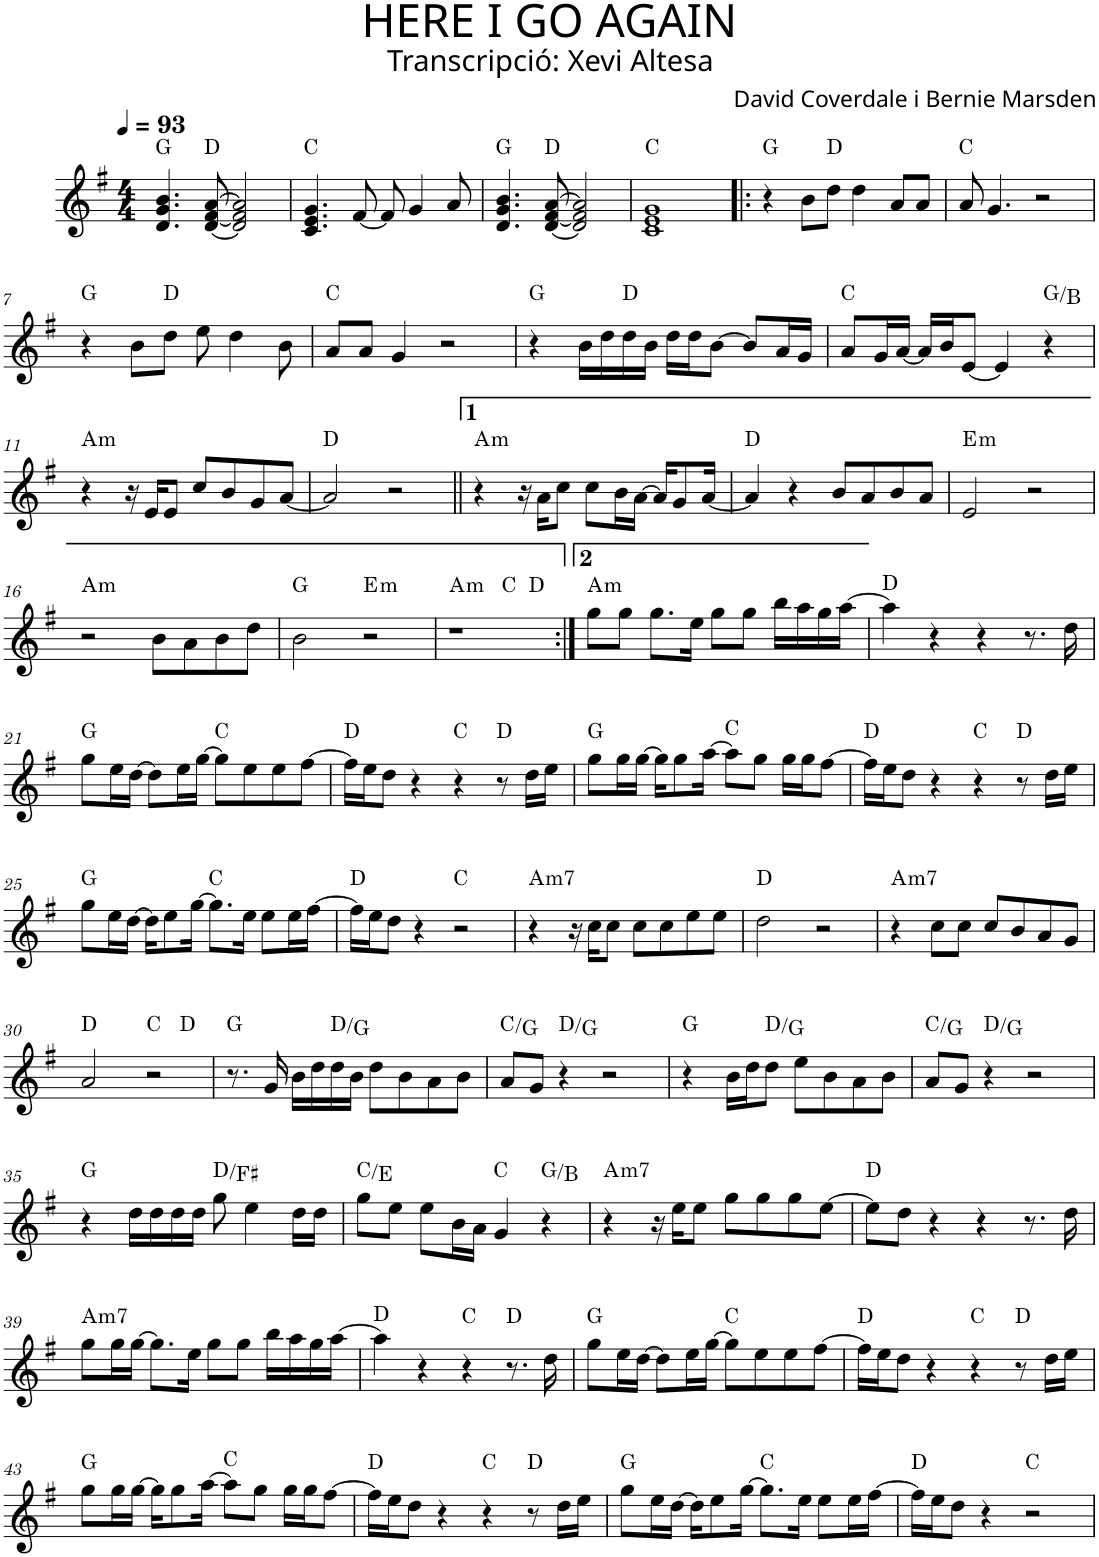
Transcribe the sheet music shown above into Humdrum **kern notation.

**kern	**harte
*part1	*part1
*staff1	*
*I"P1	*
*clefG2	*
*k[f#]	*
*G:	*
*M4/4	*
*MM93	*
=1	=1
4.d/ 4.g/ 4.b/	G:maj
[<8d/ [<8f#/ [>8a/	D:maj
2d/] 2f#/] 2a/]	.
=2	=2
4.c/ 4.e/ 4.g/	C:maj
[<8f#/	.
8f#/]	.
4g/	.
8a/	.
=3	=3
4.d/ 4.g/ 4.b/	G:maj
[<8d/ [<8f#/ [>8a/	D:maj
2d/] 2f#/] 2a/]	.
=4	=4
1c 1e 1g	C:maj
=5!|:	=5!|:
4r	G:maj
8b\L	.
8dd\J	D:maj
4dd\	.
8a/L	.
8a/J	.
=6	=6
8a/	C:maj
4.g/	.
2r	.
!!LO:LB:g=z
=7	=7
4r	G:maj
8b\L	.
8dd\J	D:maj
8ee\	.
4dd\	.
8b\	.
=8	=8
8a/L	C:maj
8a/J	.
4g/	.
2r	.
=9	=9
4r	G:maj
16b\LL	.
16dd\	.
16dd\	D:maj
16b\JJ	.
16dd\LL	.
16dd\J	.
[>8b\J	.
8b/L]	.
16a/L	.
16g/JJ	.
=10	=10
8a/L	C:maj
16g/L	.
[<16a/JJ	.
16a/LL]	.
16b/J	.
[<8e/J	.
4e/]	.
4r	G:maj/3
!!LO:LB:g=z
=11	=11
!	!LO:H:kt=m
4r	A:min
16r	.
16e/KL	.
8e/J	.
8cc/L	.
8b/	.
8g/	.
[<8a/J	.
=12	=12
2a/]	D:maj
2r	.
=13||	=13||
!	!LO:H:kt=m
4r	A:min
16r	.
16a\KL	.
8cc\J	.
8cc\L	.
16b\L	.
[>16a\JJ	.
16a/KL]	.
8g/	.
[<16a/Jk	.
=14	=14
4a/]	D:maj
4r	.
8b/L	.
8a/	.
8b/	.
8a/J	.
=15	=15
!	!LO:H:kt=m
2e/	E:min
2r	.
!!LO:LB:g=z
=16	=16
!	!LO:H:kt=m
2r	A:min
8b\L	.
8a\	.
8b\	.
8dd\J	.
=17	=17
2b\	G:maj
!	!LO:H:kt=m
2r	E:min
=18	=18
!	!LO:H:kt=m
*^	*
*	*^	*
1r	2ryy	2.ryy	A:min
.	2ryy	.	C:maj
.	.	4ryy	D:maj
=19:|!	=19:|!	=19:|!	=19:|!
!	!	!	!LO:H:kt=m
*v	*v	*v	*
8gg\L	A:min
8gg\J	.
8.gg\L	.
16ee\Jk	.
8gg\L	.
8gg\J	.
16bb\LL	.
16aa\	.
16gg\	.
[>16aa\JJ	.
=20	=20
4aa\]	D:maj
4r	.
4r	.
8.r	.
16dd\	.
!!LO:LB:g=z
=21	=21
8gg\L	G:maj
16ee\L	.
[>16dd\JJ	.
8dd\L]	.
16ee\L	.
[>16gg\JJ	.
8gg\L]	C:maj
8ee\	.
8ee\	.
[>8ff#\J	.
=22	=22
16ff#\LL]	D:maj
16ee\J	.
8dd\J	.
4r	.
4r	C:maj
8r	D:maj
16dd\LL	.
16ee\JJ	.
=23	=23
8gg\L	G:maj
16gg\L	.
[>16gg\JJ	.
16gg\KL]	.
8gg\	.
[>16aa\Jk	.
8aa\L]	C:maj
8gg\J	.
16gg\LL	.
16gg\J	.
[>8ff#\J	.
=24	=24
16ff#\LL]	D:maj
16ee\J	.
8dd\J	.
4r	.
4r	C:maj
8r	D:maj
16dd\LL	.
16ee\JJ	.
!!LO:LB:g=z
=25	=25
8gg\L	G:maj
16ee\L	.
[>16dd\JJ	.
16dd\KL]	.
8ee\	.
[>16gg\Jk	.
8.gg\L]	C:maj
16ee\Jk	.
8ee\L	.
16ee\L	.
[>16ff#\JJ	.
=26	=26
16ff#\LL]	D:maj
16ee\J	.
8dd\J	.
4r	.
2r	C:maj
=27	=27
!	!LO:H:kt=m7
4r	A:min7
16r	.
16cc\KL	.
8cc\J	.
8cc\L	.
8cc\	.
8ee\	.
8ee\J	.
=28	=28
2dd\	D:maj
2r	.
=29	=29
!	!LO:H:kt=m7
4r	A:min7
8cc\L	.
8cc\J	.
8cc/L	.
8b/	.
8a/	.
8g/J	.
!!LO:LB:g=z
=30	=30
*^	*
2a/	2.ryy	D:maj
2r	.	C:maj
.	4ryy	D:maj
*v	*v	*
=31	=31
8.r	G:maj
16g/	.
16b\LL	.
16dd\	.
16dd\	D:maj/4
16b\JJ	.
8dd\L	.
8b\	.
8a\	.
8b\J	.
=32	=32
8a/L	C:maj/5
8g/J	.
4r	D:maj/4
2r	.
=33	=33
4r	G:maj
16b\LL	.
16dd\J	.
8dd\J	D:maj/4
8ee\L	.
8b\	.
8a\	.
8b\J	.
=34	=34
8a/L	C:maj/5
8g/J	.
4r	D:maj/4
2r	.
!!LO:LB:g=z
=35	=35
4r	G:maj
16dd\LL	.
16dd\	.
16dd\	.
16dd\JJ	.
8gg\	D:maj/3
4ee\	.
16dd\LL	.
16dd\JJ	.
=36	=36
8gg\L	C:maj/3
8ee\J	.
8ee\L	.
16b\L	.
16a\JJ	.
4g/	C:maj
4r	G:maj/3
=37	=37
!	!LO:H:kt=m7
4r	A:min7
16r	.
16ee\KL	.
8ee\J	.
8gg\L	.
8gg\	.
8gg\	.
[>8ee\J	.
=38	=38
8ee\L]	D:maj
8dd\J	.
4r	.
4r	.
8.r	.
16dd\	.
!!LO:LB:g=z
=39	=39
!	!LO:H:kt=m7
8gg\L	A:min7
16gg\L	.
[>16gg\JJ	.
8.gg\L]	.
16ee\Jk	.
8gg\L	.
8gg\J	.
16bb\LL	.
16aa\	.
16gg\	.
[>16aa\JJ	.
=40	=40
4aa\]	D:maj
4r	.
4r	C:maj
8.r	D:maj
16dd\	.
=41	=41
8gg\L	G:maj
16ee\L	.
[>16dd\JJ	.
8dd\L]	.
16ee\L	.
[>16gg\JJ	.
8gg\L]	C:maj
8ee\	.
8ee\	.
[>8ff#\J	.
=42	=42
16ff#\LL]	D:maj
16ee\J	.
8dd\J	.
4r	.
4r	C:maj
8r	D:maj
16dd\LL	.
16ee\JJ	.
!!LO:LB:g=z
=43	=43
8gg\L	G:maj
16gg\L	.
[>16gg\JJ	.
16gg\KL]	.
8gg\	.
[>16aa\Jk	.
8aa\L]	C:maj
8gg\J	.
16gg\LL	.
16gg\J	.
[>8ff#\J	.
=44	=44
16ff#\LL]	D:maj
16ee\J	.
8dd\J	.
4r	.
4r	C:maj
8r	D:maj
16dd\LL	.
16ee\JJ	.
=45	=45
8gg\L	G:maj
16ee\L	.
[>16dd\JJ	.
16dd\KL]	.
8ee\	.
[>16gg\Jk	.
8.gg\L]	C:maj
16ee\Jk	.
8ee\L	.
16ee\L	.
[>16ff#\JJ	.
=46	=46
16ff#\LL]	D:maj
16ee\J	.
8dd\J	.
4r	.
2r	C:maj
=	=
*-	*-
